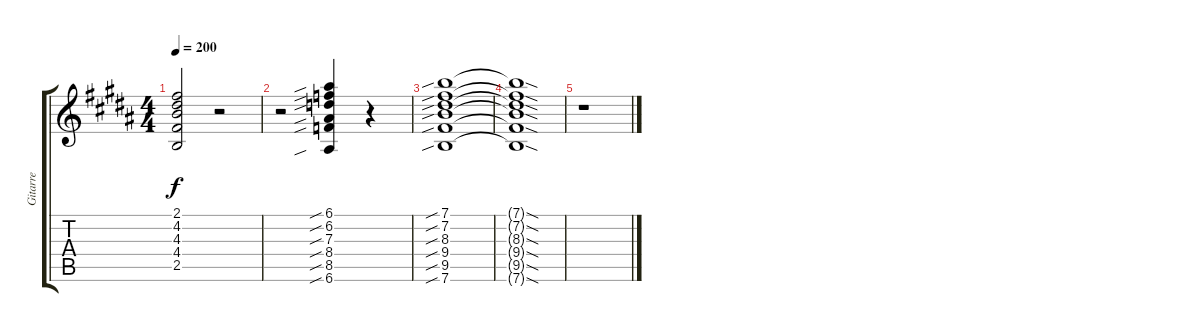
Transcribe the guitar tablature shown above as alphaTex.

\track ("Gitarre" "Gitarre") {instrument electricguitarclean}
\staff {score tabs}
\tuning (E4 B3 G3 D3 A2 E2) {hide}
\ts (4 4)
\tempo 200
\clef g2
\ks b
(2.1{t} 4.2{t} 4.3{t} 4.4{t} 2.5{t}).2{dy f} r.2 |
r.2 (6.1{sib} 6.2{sib} 7.3{sib} 8.4{sib} 8.5{sib} 6.6{sib}).4 r.4 |
(7.1{sib} 7.2{sib} 8.3{sib} 9.4{sib} 9.5{sib} 7.6{sib}).1 |
(7.1{sod t} 7.2{sod t} 8.3{sod t} 9.4{sod t} 9.5{sod t} 7.6{sod t}).1 |
r.1
